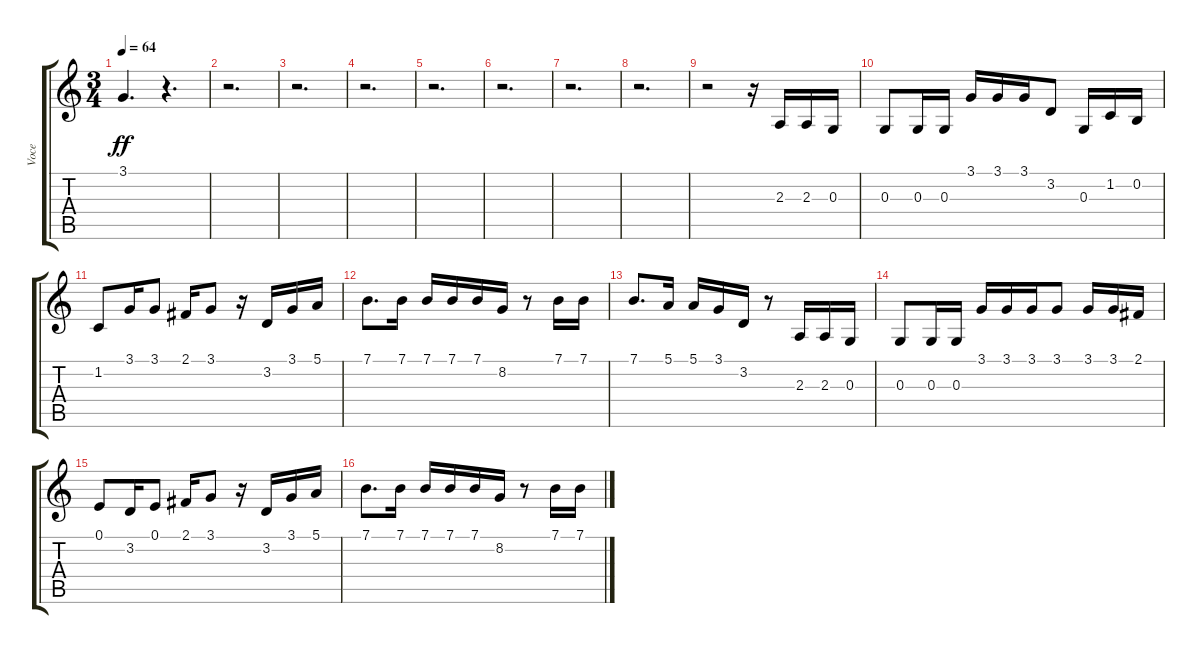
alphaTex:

\track ("Voce" "Voce") {instrument flute}
\staff {score tabs}
\tuning (E4 B3 G3 D3 A2 E2) {hide}
\ts (3 4)
\tempo 64
\clef g2
\ks c
3.1.4{d dy ff} r.4{d} |
r.2{d} |
r.2{d} |
r.2{d} |
r.2{d} |
r.2{d} |
r.2{d} |
r.2{d} |
r.2 r.16 2.3.16 2.3.16 0.3.16 |
0.3.8 0.3.16 0.3.16 3.1.16 3.1.16 3.1.16 3.2.8 0.3.16 1.2.16 0.2.16 |
1.2.8 3.1.16 3.1.8 2.1.16 3.1.8 r.16 3.2.16 3.1.16 5.1.16 |
7.1.8{d} 7.1.16 7.1.16 7.1.16 7.1.16 8.2.16 r.8 7.1.16 7.1.16 |
7.1.8{d} 5.1.16 5.1.16 3.1.16 3.2.16 r.8 2.3.16 2.3.16 0.3.16 |
0.3.8 0.3.16 0.3.16 3.1.16 3.1.16 3.1.16 3.1.8 3.1.16 3.1.16 2.1.16 |
0.1.8 3.2.16 0.1.8 2.1.16 3.1.8 r.16 3.2.16 3.1.16 5.1.16 |
7.1.8{d} 7.1.16 7.1.16 7.1.16 7.1.16 8.2.16 r.8 7.1.16 7.1.16
